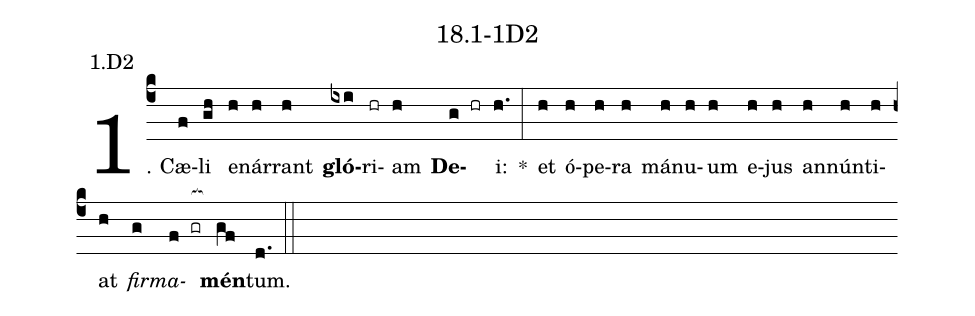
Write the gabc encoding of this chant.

name: 18.1-1D2;
annotation: 1.D2;
%%
(c4)1. Cæ(f)li(gh) e(h)nár(h)rant(h) <b>gló</b>(ixi)ri(hr)am(h) <b>De</b>(g hr)i:(h.) *(:) et(h) ó(h)pe(h)ra(h) má(h)nu(h)um(h) e(h)jus(h) an(h)nún(h)ti(h)at(h) <i>fir</i>(g)<i>ma</i>(f gr[ocb:1{])<b>mén</b>(gf[ocb:0}])tum.(d.) (::)


%E(h) u(h) o(g) u(f) a(gf) e.(d.) (::)
